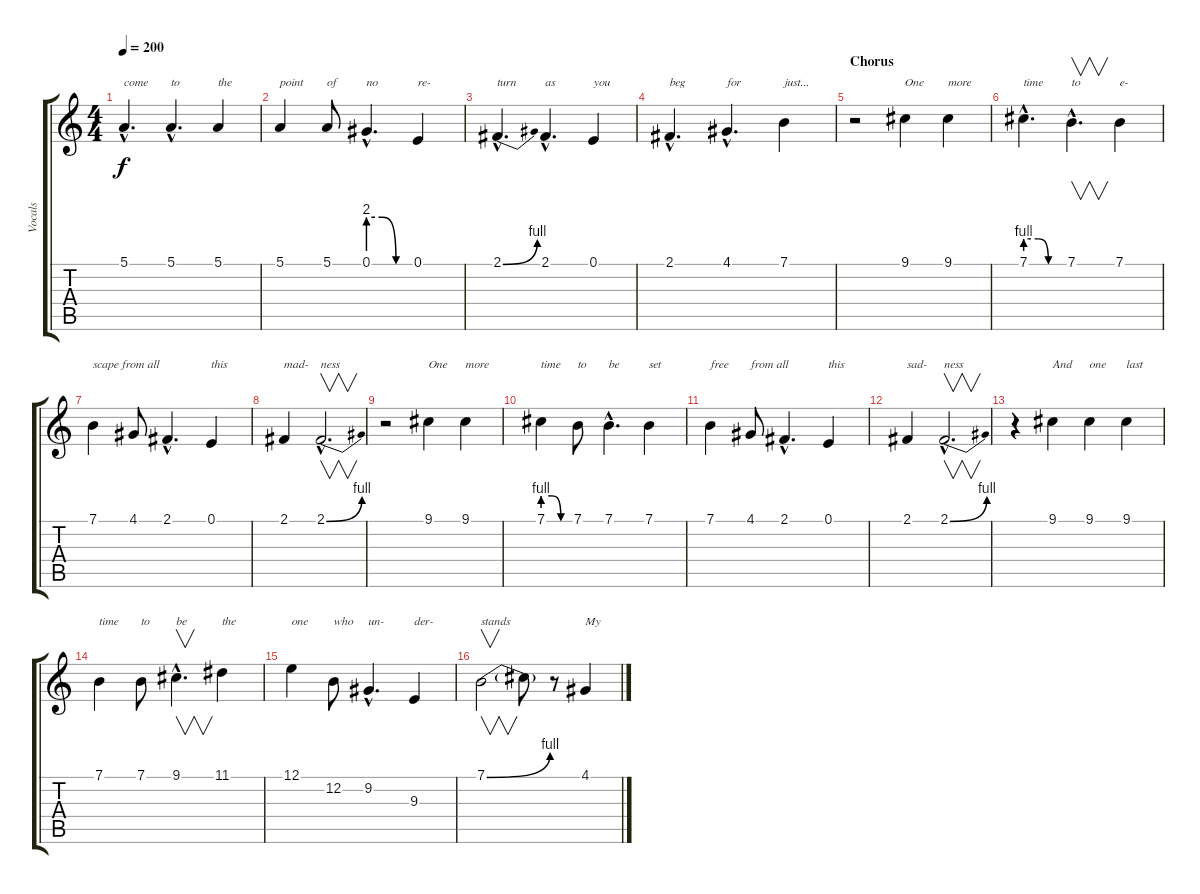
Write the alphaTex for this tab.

\track ("Vocals" "Vocals") {instrument lead2sawtooth}
\staff {score tabs}
\tuning (E4 B3 G3 D3 A2 E2) {hide}
\ts (4 4)
\tempo 200
\clef g2
\ks c
5.1{hac}.4{d txt "come" dy f} 5.1{hac}.4{d txt "to"} 5.1.4{txt "the"} |
5.1.4{txt "point"} 5.1.8{txt "of"} 0.1{be (custom 0 8 20 8 40 0 60 0) hac}.4{d txt "no"} 0.1.4{txt "re-"} |
2.1{be (bend 0 0 60 4) hac}.4{d txt "turn"} 2.1{hac}.4{d txt "as"} 0.1.4{txt "you"} |
2.1{hac}.4{d txt "beg"} 4.1{hac}.4{d txt "for"} 7.1.4{txt "just..."} |
\section ("" "Chorus")
r.2 9.1.4{txt "One"} 9.1.4{txt "more"} |
7.1{be (custom 0 4 20 4 36 0 60 0) hac}.4{d txt "time"} 7.1{hac}.4{v d txt "to"} 7.1.4{txt "e-"} |
7.1.4{txt "scape from all"} 4.1.8 2.1{hac}.4{d} 0.1.4{txt "this"} |
2.1.4{txt "mad-"} 2.1{be (bend 0 0 60 4) hac}.2{v d txt "ness"} |
r.2 9.1.4{txt "One"} 9.1.4{txt "more"} |
7.1{be (custom 0 4 20 4 40 0 60 0)}.4{txt "time"} 7.1.8{txt "to"} 7.1{hac}.4{d txt "be"} 7.1.4{txt "set"} |
7.1.4{txt "free"} 4.1.8{txt "from all"} 2.1{hac}.4{d} 0.1.4{txt "this"} |
2.1.4{txt "sad-"} 2.1{be (bend 0 0 60 4) hac}.2{v d txt "ness"} |
r.4 9.1.4{txt "And"} 9.1.4{txt "one"} 9.1.4{txt "last"} |
7.1.4{txt "time"} 7.1.8{txt "to"} 9.1{hac}.4{v d txt "be"} 11.1.4{txt "the"} |
12.1.4{txt "one"} 12.2.8{txt "who"} 9.2{hac}.4{d txt "un-"} 9.3.4{txt "der-"} |
7.1{be (bend 0 0 60 4)}.2{v txt "stands"} 7.1{t}.8 r.8 4.1.4{txt "My"}
